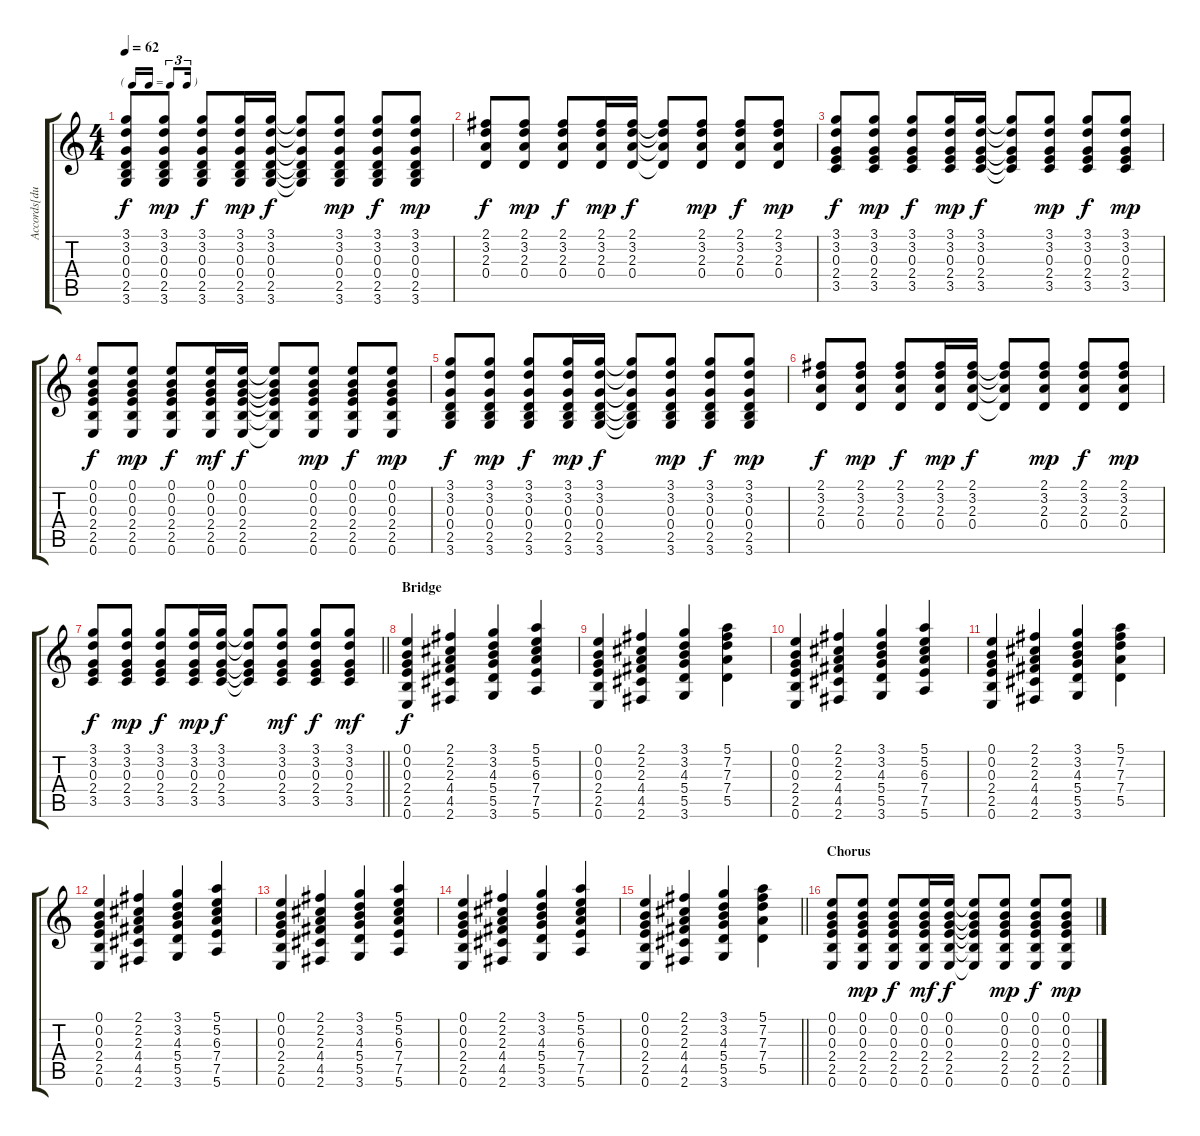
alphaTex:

\track ("Accords[dub]" "Accords[du") {instrument acousticguitarsteel}
\staff {score tabs}
\tuning (E4 B3 G3 D3 A2 E2) {hide}
\ts (4 4)
\tf triplet16th
\tempo 62
\clef g2
\ks c
(3.1 3.2 0.3 0.4 2.5 3.6).8{dy f} (3.1 3.2 0.3 0.4 2.5 3.6).8{dy mp} (3.1 3.2 0.3 0.4 2.5 3.6).8{dy f} (3.1 3.2 0.3 0.4 2.5 3.6).16{dy mp} (3.1 3.2 0.3 0.4 2.5 3.6).16{dy f} (3.1{t} 3.2{t} 0.3{t} 0.4{t} 2.5{t} 3.6{t}).8 (3.1 3.2 0.3 0.4 2.5 3.6).8{dy mp} (3.1 3.2 0.3 0.4 2.5 3.6).8{dy f} (3.1 3.2 0.3 0.4 2.5 3.6).8{dy mp} |
(2.1 3.2 2.3 0.4).8{dy f} (2.1 3.2 2.3 0.4).8{dy mp} (2.1 3.2 2.3 0.4).8{dy f} (2.1 3.2 2.3 0.4).16{dy mp} (2.1 3.2 2.3 0.4).16{dy f} (2.1{t} 3.2{t} 2.3{t} 0.4{t}).8 (2.1 3.2 2.3 0.4).8{dy mp} (2.1 3.2 2.3 0.4).8{dy f} (2.1 3.2 2.3 0.4).8{dy mp} |
(3.1 3.2 0.3 2.4 3.5).8{dy f} (3.1 3.2 0.3 2.4 3.5).8{dy mp} (3.1 3.2 0.3 2.4 3.5).8{dy f} (3.1 3.2 0.3 2.4 3.5).16{dy mp} (3.1 3.2 0.3 2.4 3.5).16{dy f} (3.1{t} 3.2{t} 0.3{t} 2.4{t} 3.5{t}).8 (3.1 3.2 0.3 2.4 3.5).8{dy mp} (3.1 3.2 0.3 2.4 3.5).8{dy f} (3.1 3.2 0.3 2.4 3.5).8{dy mp} |
(0.1 0.2 0.3 2.4 2.5 0.6).8{dy f} (0.1 0.2 0.3 2.4 2.5 0.6).8{dy mp} (0.1 0.2 0.3 2.4 2.5 0.6).8{dy f} (0.1 0.2 0.3 2.4 2.5 0.6).16{dy mf} (0.1 0.2 0.3 2.4 2.5 0.6).16{dy f} (0.1{t} 0.2{t} 0.3{t} 2.4{t} 2.5{t} 0.6{t}).8 (0.1 0.2 0.3 2.4 2.5 0.6).8{dy mp} (0.1 0.2 0.3 2.4 2.5 0.6).8{dy f} (0.1 0.2 0.3 2.4 2.5 0.6).8{dy mp} |
(3.1 3.2 0.3 0.4 2.5 3.6).8{dy f} (3.1 3.2 0.3 0.4 2.5 3.6).8{dy mp} (3.1 3.2 0.3 0.4 2.5 3.6).8{dy f} (3.1 3.2 0.3 0.4 2.5 3.6).16{dy mp} (3.1 3.2 0.3 0.4 2.5 3.6).16{dy f} (3.1{t} 3.2{t} 0.3{t} 0.4{t} 2.5{t} 3.6{t}).8 (3.1 3.2 0.3 0.4 2.5 3.6).8{dy mp} (3.1 3.2 0.3 0.4 2.5 3.6).8{dy f} (3.1 3.2 0.3 0.4 2.5 3.6).8{dy mp} |
(2.1 3.2 2.3 0.4).8{dy f} (2.1 3.2 2.3 0.4).8{dy mp} (2.1 3.2 2.3 0.4).8{dy f} (2.1 3.2 2.3 0.4).16{dy mp} (2.1 3.2 2.3 0.4).16{dy f} (2.1{t} 3.2{t} 2.3{t} 0.4{t}).8 (2.1 3.2 2.3 0.4).8{dy mp} (2.1 3.2 2.3 0.4).8{dy f} (2.1 3.2 2.3 0.4).8{dy mp} |
\barLineRight lightlight
(3.1 3.2 0.3 2.4 3.5).8{dy f} (3.1 3.2 0.3 2.4 3.5).8{dy mp} (3.1 3.2 0.3 2.4 3.5).8{dy f} (3.1 3.2 0.3 2.4 3.5).16{dy mp} (3.1 3.2 0.3 2.4 3.5).16{dy f} (3.1{t} 3.2{t} 0.3{t} 2.4{t} 3.5{t}).8 (3.1 3.2 0.3 2.4 3.5).8{dy mf} (3.1 3.2 0.3 2.4 3.5).8{dy f} (3.1 3.2 0.3 2.4 3.5).8{dy mf} |
\section ("" "Bridge")
(0.1 0.2 0.3 2.4 2.5 0.6).4{dy f} (2.1 2.2 2.3 4.4 4.5 2.6).4 (3.1 3.2 4.3 5.4 5.5 3.6).4 (5.1 5.2 6.3 7.4 7.5 5.6).4 |
(0.1 0.2 0.3 2.4 2.5 0.6).4 (2.1 2.2 2.3 4.4 4.5 2.6).4 (3.1 3.2 4.3 5.4 5.5 3.6).4 (5.1 7.2 7.3 7.4 5.5).4 |
(0.1 0.2 0.3 2.4 2.5 0.6).4 (2.1 2.2 2.3 4.4 4.5 2.6).4 (3.1 3.2 4.3 5.4 5.5 3.6).4 (5.1 5.2 6.3 7.4 7.5 5.6).4 |
(0.1 0.2 0.3 2.4 2.5 0.6).4 (2.1 2.2 2.3 4.4 4.5 2.6).4 (3.1 3.2 4.3 5.4 5.5 3.6).4 (5.1 7.2 7.3 7.4 5.5).4 |
(0.1 0.2 0.3 2.4 2.5 0.6).4 (2.1 2.2 2.3 4.4 4.5 2.6).4 (3.1 3.2 4.3 5.4 5.5 3.6).4 (5.1 5.2 6.3 7.4 7.5 5.6).4 |
(0.1 0.2 0.3 2.4 2.5 0.6).4 (2.1 2.2 2.3 4.4 4.5 2.6).4 (3.1 3.2 4.3 5.4 5.5 3.6).4 (5.1 5.2 6.3 7.4 7.5 5.6).4 |
(0.1 0.2 0.3 2.4 2.5 0.6).4 (2.1 2.2 2.3 4.4 4.5 2.6).4 (3.1 3.2 4.3 5.4 5.5 3.6).4 (5.1 5.2 6.3 7.4 7.5 5.6).4 |
\barLineRight lightlight
(0.1 0.2 0.3 2.4 2.5 0.6).4 (2.1 2.2 2.3 4.4 4.5 2.6).4 (3.1 3.2 4.3 5.4 5.5 3.6).4 (5.1 7.2 7.3 7.4 5.5).4 |
\section ("" "Chorus")
(0.1 0.2 0.3 2.4 2.5 0.6).8 (0.1 0.2 0.3 2.4 2.5 0.6).8{dy mp} (0.1 0.2 0.3 2.4 2.5 0.6).8{dy f} (0.1 0.2 0.3 2.4 2.5 0.6).16{dy mf} (0.1 0.2 0.3 2.4 2.5 0.6).16{dy f} (0.1{t} 0.2{t} 0.3{t} 2.4{t} 2.5{t} 0.6{t}).8 (0.1 0.2 0.3 2.4 2.5 0.6).8{dy mp} (0.1 0.2 0.3 2.4 2.5 0.6).8{dy f} (0.1 0.2 0.3 2.4 2.5 0.6).8{dy mp}
